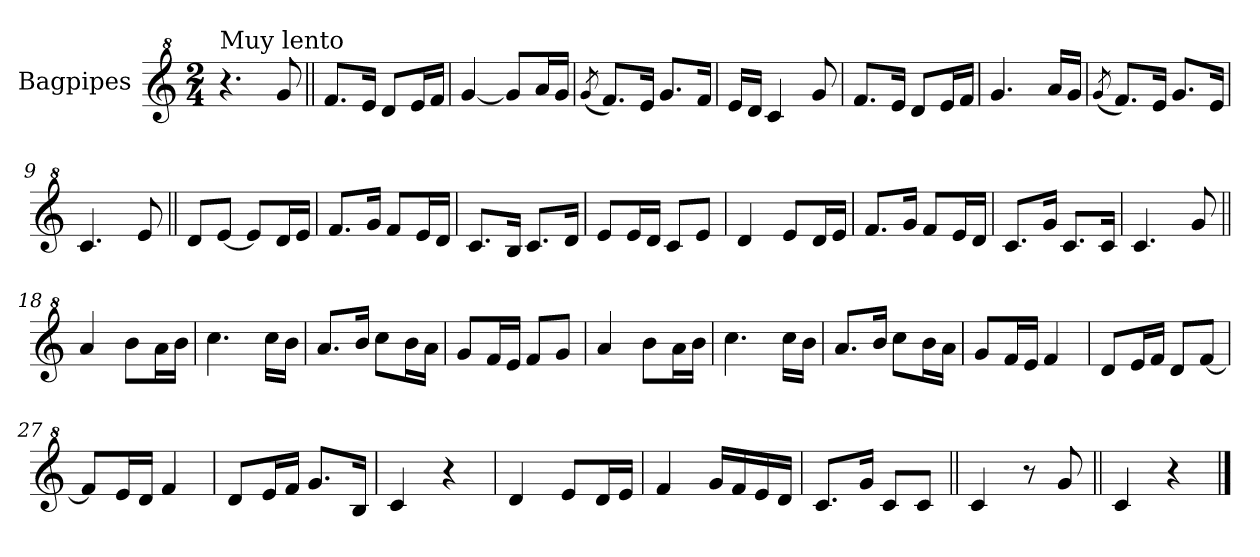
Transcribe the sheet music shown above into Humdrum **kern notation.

**kern
*part1
*staff1
*I"Bagpipes
*I'Bag
*clefG^2
*k[]
*C:
*M2/4
=1
!LO:TX:a:t=Muy lento
4.r
8gg/
=2||
8.ff/L
16ee/Jk
8dd/L
16ee/L
16ff/JJ
=3
[4gg/
8gg/L]
16aa/L
16gg/JJ
=4
(8qgg/
8.ff/L)
16ee/Jk
8.gg/L
16ff/Jk
=5
16ee/LL
16dd/JJ
4cc/
8gg/
=6
8.ff/L
16ee/Jk
8dd/L
16ee/L
16ff/JJ
=7
4.gg/
16aa/LL
16gg/JJ
=8
(8qgg/
8.ff/L)
16ee/Jk
8.gg/L
16ee/Jk
!!LO:LB:g=z
=9
4.cc/
8ee/
=10||
8dd/L
[8ee/J
8ee/L]
16dd/L
16ee/JJ
=11
8.ff/L
16gg/Jk
8ff/L
16ee/L
16dd/JJ
=12
8.cc/L
16b/Jk
8.cc/L
16dd/Jk
=13
8ee/L
16ee/L
16dd/JJ
8cc/L
8ee/J
=14
4dd/
8ee/L
16dd/L
16ee/JJ
=15
8.ff/L
16gg/Jk
8ff/L
16ee/L
16dd/JJ
=16
8.cc/L
16gg/Jk
8.cc/L
16cc/Jk
!!LO:LB:g=z
=17
4.cc/
8gg/
=18||
4aa/
8bb\L
16aa\L
16bb\JJ
=19
4.ccc\
16ccc\LL
16bb\JJ
=20
8.aa/L
16bb/Jk
8ccc\L
16bb\L
16aa\JJ
=21
8gg/L
16ff/L
16ee/JJ
8ff/L
8gg/J
=22
4aa/
8bb\L
16aa\L
16bb\JJ
=23
4.ccc\
16ccc\LL
16bb\JJ
=24
8.aa/L
16bb/Jk
8ccc\L
16bb\L
16aa\JJ
=25
8gg/L
16ff/L
16ee/JJ
4ff/
!!LO:LB:g=z
=26
8dd/L
16ee/L
16ff/JJ
8dd/L
[8ff/J
=27
8ff/L]
16ee/L
16dd/JJ
4ff/
=28
8dd/L
16ee/L
16ff/JJ
8.gg/L
16b/Jk
=29
4cc/
4r
=30
4dd/
8ee/L
16dd/L
16ee/JJ
=31
4ff/
16gg/LL
16ff/
16ee/
16dd/JJ
=32
8.cc/L
16gg/Jk
8cc/L
8cc/J
=33||
4cc/
8r
8gg/
=34||
4cc/
4r
==
*-
